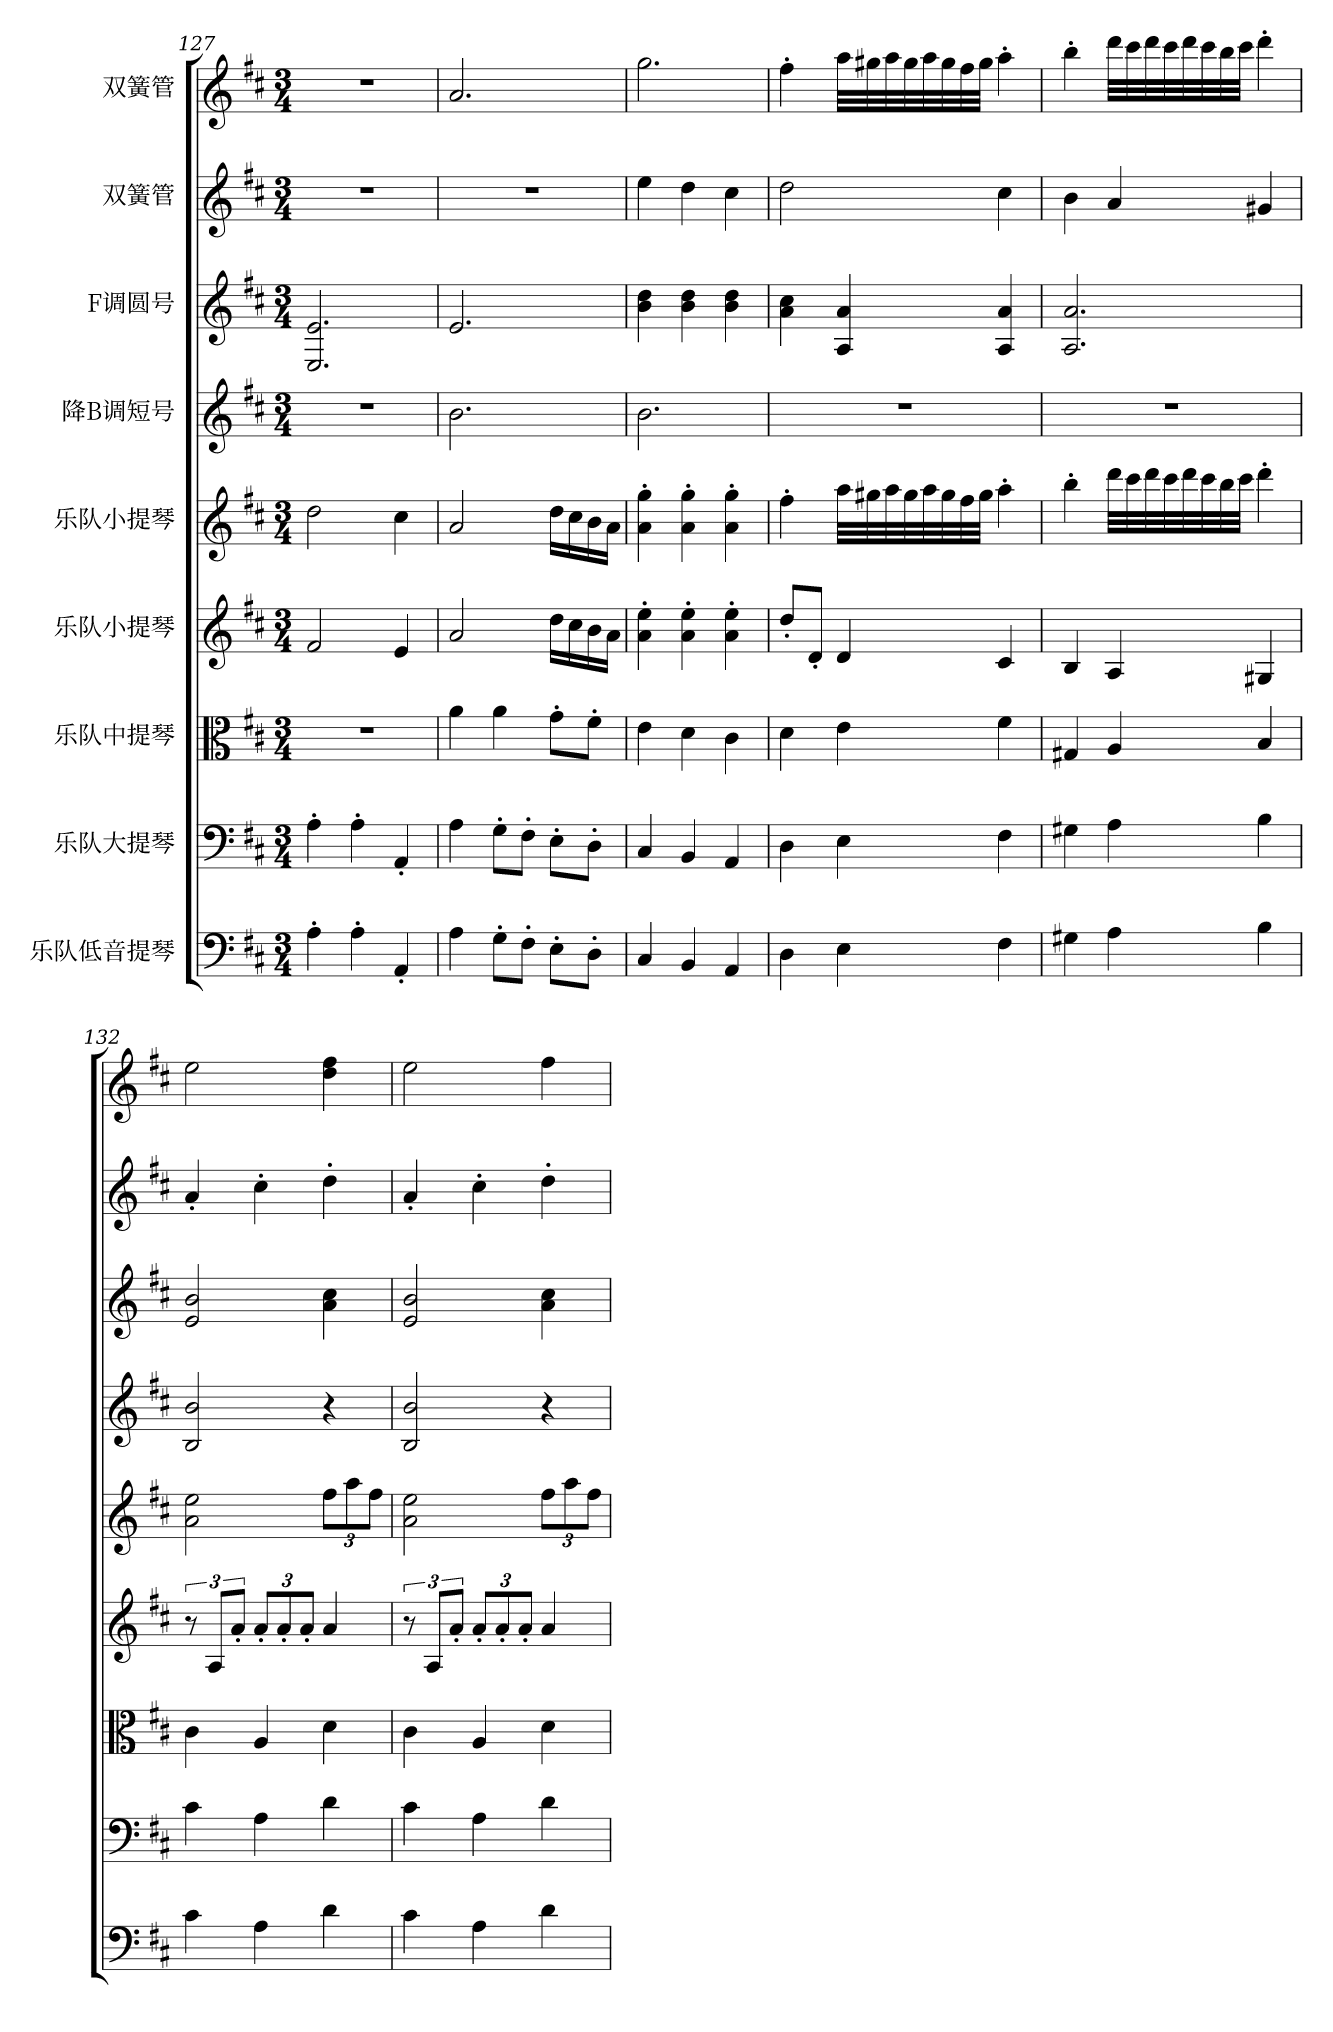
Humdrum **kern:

**kern	**kern	**kern	**kern	**kern	**kern	**kern	**kern	**kern
*part9	*part8	*part7	*part6	*part5	*part4	*part3	*part2	*part1
*staff9	*staff8	*staff7	*staff6	*staff5	*staff4	*staff3	*staff2	*staff1
*I"乐队低音提琴	*I"乐队大提琴	*I"乐队中提琴	*I"乐队小提琴	*I"乐队小提琴	*I"降B调短号	*I"F调圆号	*I"双簧管	*I"双簧管
*clefF4	*clefF4	*clefC3	*clefG2	*clefG2	*clefG2	*clefG2	*clefG2	*clefG2
*ITrd7c12	*	*	*	*	*ITrd1c2	*ITrd4c7	*	*
*k[f#c#]	*k[f#c#]	*k[f#c#]	*k[f#c#]	*k[f#c#]	*k[]	*k[f#]	*k[f#c#]	*k[f#c#]
*M3/4	*M3/4	*M3/4	*M3/4	*M3/4	*M3/4	*M3/4	*M3/4	*M3/4
=127	=127	=127	=127	=127	=127	=127	=127	=127
4AA'\	4A'\	2.r	2f#/	2dd\	2.r	2.AA/ 2.A/	2.r	2.r
4AA'\	4A'\	.	.	.	.	.	.	.
4AAA'/	4AA'/	.	4e/	4cc#\	.	.	.	.
=128	=128	=128	=128	=128	=128	=128	=128	=128
*	*	*	*	*	*	*	*	*MM120
4AA\	4A\	4a\	2a/	2a/	2.a\	2.A/	2.r	2.a/
8GG'\L	8G'\L	4a\	.	.	.	.	.	.
8FF#'\J	8F#'\J	.	.	.	.	.	.	.
8EE'\L	8E'\L	8g'\L	16dd\LL	16dd\LL	.	.	.	.
.	.	.	16cc#\	16cc#\	.	.	.	.
8DD'\J	8D'\J	8f#'\J	16b\	16b\	.	.	.	.
.	.	.	16a\JJ	16a\JJ	.	.	.	.
=129	=129	=129	=129	=129	=129	=129	=129	=129
4CC#/	4C#/	4e\	4a\' 4ee\'	4a\' 4gg\'	2.a\	4e\ 4g\	4ee\	2.gg\
4BBB/	4BB/	4d\	4a\' 4ee\'	4a\' 4gg\'	.	4e\ 4g\	4dd\	.
4AAA/	4AA/	4c#\	4a\' 4ee\'	4a\' 4gg\'	.	4e\ 4g\	4cc#\	.
=130	=130	=130	=130	=130	=130	=130	=130	=130
4DD\	4D\	4d\	8dd'/L	4ff#'\	2.r	4d\ 4f#\	2dd\	4ff#'\
.	.	.	8d'/J	.	.	.	.	.
4EE\	4E\	4e\	4d/	32aa\LLL	.	4D/ 4d/	.	32aa\LLL
.	.	.	.	32gg#X\	.	.	.	32gg#X\
.	.	.	.	32aa\	.	.	.	32aa\
.	.	.	.	32gg#\	.	.	.	32gg#\
.	.	.	.	32aa\	.	.	.	32aa\
.	.	.	.	32gg#\	.	.	.	32gg#\
.	.	.	.	32ff#\	.	.	.	32ff#\
.	.	.	.	32gg#\JJJ	.	.	.	32gg#\JJJ
4FF#\	4F#\	4f#\	4c#/	4aa'\	.	4D/ 4d/	4cc#\	4aa'\
!!LO:PB:g=z
=131	=131	=131	=131	=131	=131	=131	=131	=131
4GG#X\	4G#X\	4G#X/	4B/	4bb'\	2.r	2.D/ 2.d/	4b\	4bb'\
4AA\	4A\	4A/	4A/	32ddd\LLL	.	.	4a/	32ddd\LLL
.	.	.	.	32ccc#\	.	.	.	32ccc#\
.	.	.	.	32ddd\	.	.	.	32ddd\
.	.	.	.	32ccc#\	.	.	.	32ccc#\
.	.	.	.	32ddd\	.	.	.	32ddd\
.	.	.	.	32ccc#\	.	.	.	32ccc#\
.	.	.	.	32bb\	.	.	.	32bb\
.	.	.	.	32ccc#\JJJ	.	.	.	32ccc#\JJJ
4BB\	4B\	4B/	4G#X/	4ddd'\	.	.	4g#X/	4ddd'\
=132	=132	=132	=132	=132	=132	=132	=132	=132
4C#\	4c#\	4c#\	12r	2a\ 2ee\	2A/ 2a/	2A/ 2e/	4a'/	2ee\
.	.	.	12A/L	.	.	.	.	.
.	.	.	12a'/J	.	.	.	.	.
*	*	*	*Xbrackettup	*	*	*	*	*
4AA\	4A\	4A/	12a'/L	.	.	.	4cc#'\	.
.	.	.	12a'/	.	.	.	.	.
.	.	.	12a'/J	.	.	.	.	.
*	*	*	*	*Xbrackettup	*	*	*	*
4D\	4d\	4d\	4a/	12ff#\L	4r	4d\ 4f#\	4dd'\	4dd\ 4ff#\
.	.	.	.	12aa\	.	.	.	.
.	.	.	.	12ff#\J	.	.	.	.
=133	=133	=133	=133	=133	=133	=133	=133	=133
*	*	*	*brackettup	*	*	*	*	*
4C#\	4c#\	4c#\	12r	2a\ 2ee\	2A/ 2a/	2A/ 2e/	4a'/	2ee\
.	.	.	12A/L	.	.	.	.	.
.	.	.	12a'/J	.	.	.	.	.
*	*	*	*Xbrackettup	*	*	*	*	*
4AA\	4A\	4A/	12a'/L	.	.	.	4cc#'\	.
.	.	.	12a'/	.	.	.	.	.
.	.	.	12a'/J	.	.	.	.	.
4D\	4d\	4d\	4a/	12ff#\L	4r	4d\ 4f#\	4dd'\	4ff#\
.	.	.	.	12aa\	.	.	.	.
.	.	.	.	12ff#\J	.	.	.	.
=	=	=	=	=	=	=	=	=
*-	*-	*-	*-	*-	*-	*-	*-	*-
